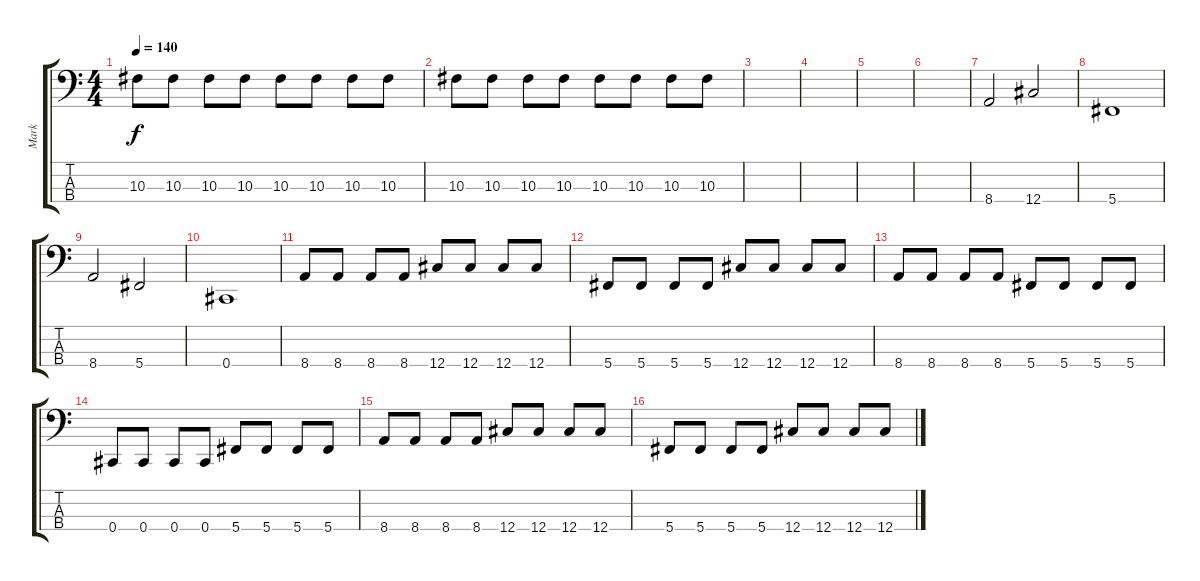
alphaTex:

\track ("Mark" "Mark") {instrument electricbassfinger}
\staff {score tabs}
\tuning (Gb2 Db2 Ab1 Db1) {hide}
\ts (4 4)
\tempo 140
\clef f4
\ks c
10.3.8{dy f} 10.3.8 10.3.8 10.3.8 10.3.8 10.3.8 10.3.8 10.3.8 |
10.3.8 10.3.8 10.3.8 10.3.8 10.3.8 10.3.8 10.3.8 10.3.8 |
|
|
|
|
8.4.2 12.4.2 |
5.4.1 |
8.4.2 5.4.2 |
0.4.1 |
8.4.8 8.4.8 8.4.8 8.4.8 12.4.8 12.4.8 12.4.8 12.4.8 |
5.4.8 5.4.8 5.4.8 5.4.8 12.4.8 12.4.8 12.4.8 12.4.8 |
8.4.8 8.4.8 8.4.8 8.4.8 5.4.8 5.4.8 5.4.8 5.4.8 |
0.4.8 0.4.8 0.4.8 0.4.8 5.4.8 5.4.8 5.4.8 5.4.8 |
8.4.8 8.4.8 8.4.8 8.4.8 12.4.8 12.4.8 12.4.8 12.4.8 |
5.4.8 5.4.8 5.4.8 5.4.8 12.4.8 12.4.8 12.4.8 12.4.8
